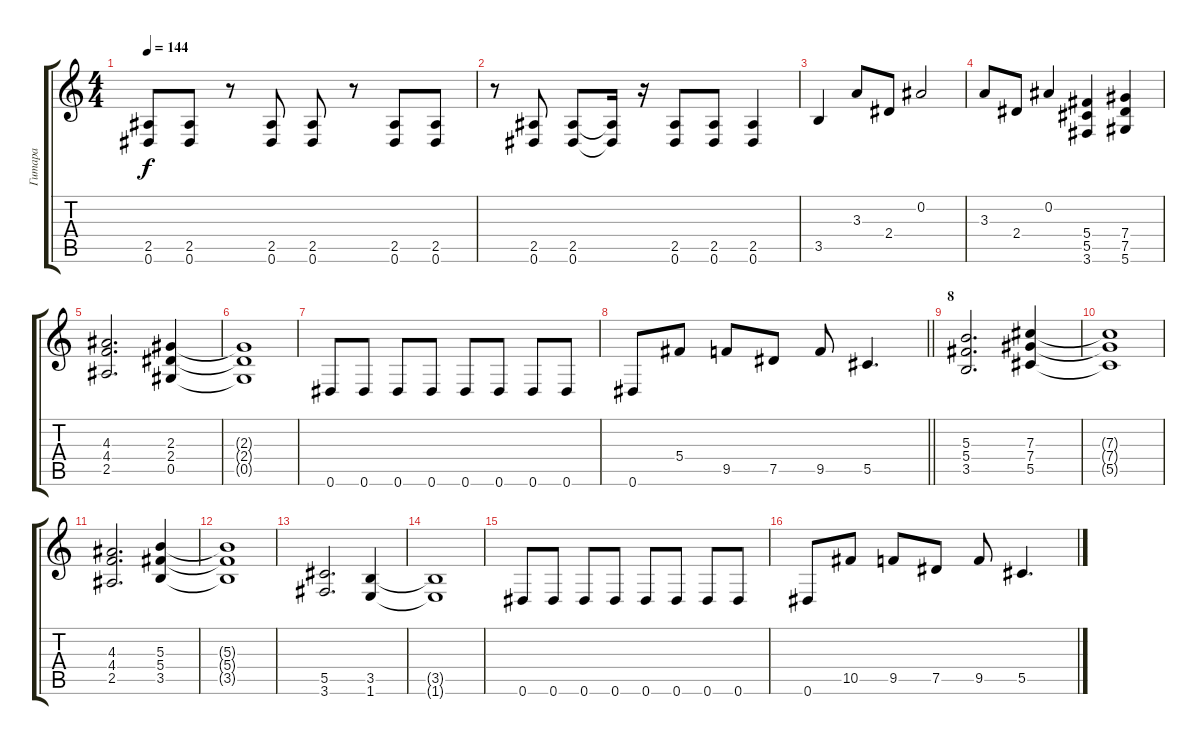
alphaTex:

\track ("Гитара" "Гитара") {instrument distortionguitar}
\staff {score tabs}
\tuning (Eb4 Bb3 Gb3 Db3 Ab2 Eb2) {hide}
\ts (4 4)
\tempo 144
\clef g2
\ks c
(2.5 0.6).8{dy f} (2.5 0.6).8 r.8 (2.5 0.6).8 (2.5 0.6).8 r.8 (2.5 0.6).8 (2.5 0.6).8 |
r.8 (2.5 0.6).8 (2.5 0.6).8 (2.5{t} 0.6{t}).16 r.16 (2.5 0.6).8 (2.5 0.6).8 (2.5 0.6).4 |
3.5.4 3.3.8 2.4.8 0.2.2 |
3.3.8 2.4.8 0.2.4 (5.4 5.5 3.6).4 (7.4 7.5 5.6).4 |
(4.3 4.4 2.5).2{d} (2.3 2.4 0.5).4 |
(2.3{t} 2.4{t} 0.5{t}).1 |
0.6.8 0.6.8 0.6.8 0.6.8 0.6.8 0.6.8 0.6.8 0.6.8 |
\barLineRight lightlight
0.6.8 5.4.8 9.5.8 7.5.8 9.5.8 5.5.4{d} |
\section ("" "8")
(5.3 5.4 3.5).2{d} (7.3 7.4 5.5).4 |
(7.3{t} 7.4{t} 5.5{t}).1 |
(4.3 4.4 2.5).2{d} (5.3 5.4 3.5).4 |
(5.3{t} 5.4{t} 3.5{t}).1 |
(5.5 3.6).2{d} (3.5 1.6).4 |
(3.5{t} 1.6{t}).1 |
0.6.8 0.6.8 0.6.8 0.6.8 0.6.8 0.6.8 0.6.8 0.6.8 |
0.6.8 10.5.8 9.5.8 7.5.8 9.5.8 5.5.4{d}
